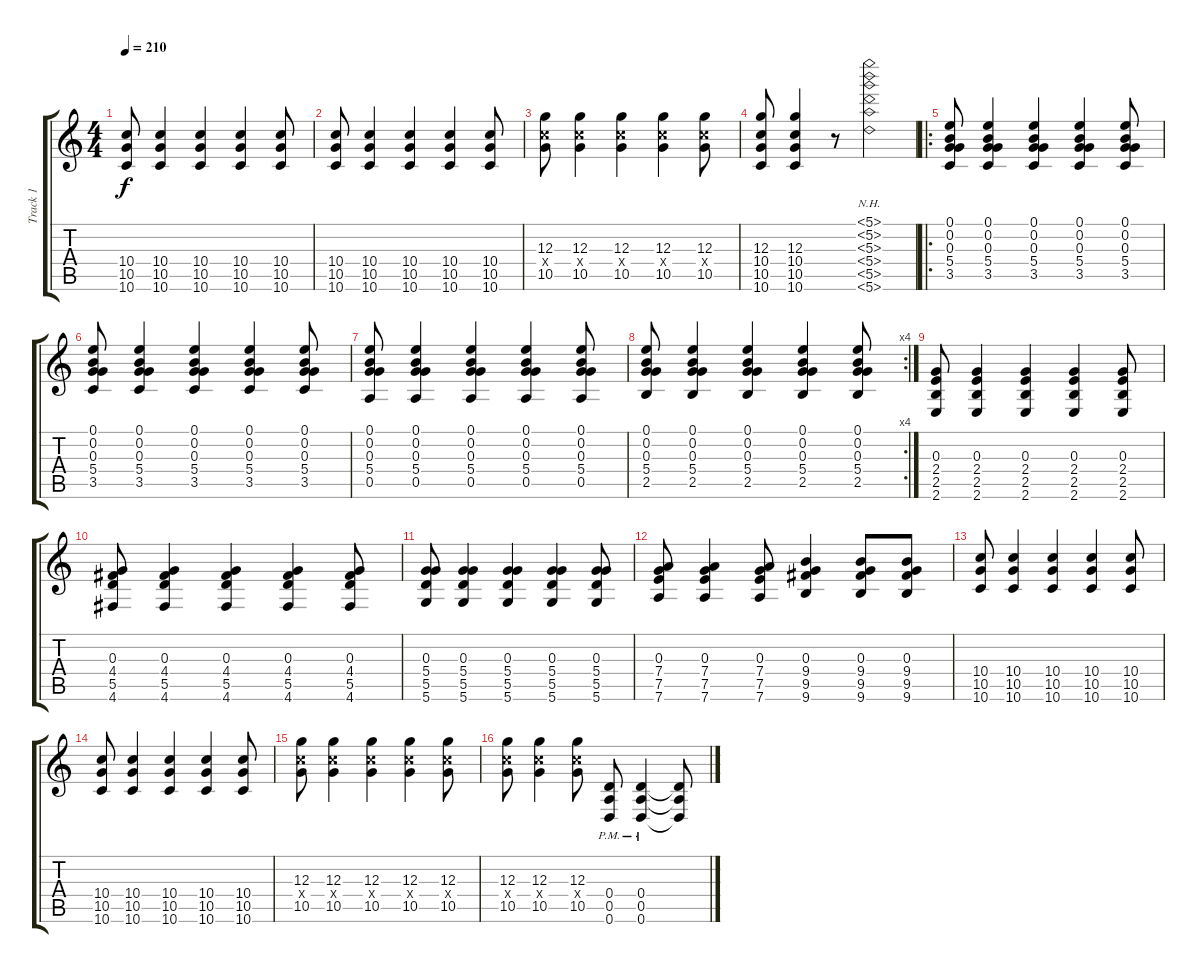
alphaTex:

\track ("Track 1" "Track 1") {instrument overdrivenguitar}
\staff {score tabs}
\tuning (E4 B3 G3 D3 A2 D2) {hide}
\ts (4 4)
\tempo 210
\clef g2
\ks c
(10.4 10.5 10.6).8{dy f} (10.4 10.5 10.6).4 (10.4 10.5 10.6).4 (10.4 10.5 10.6).4 (10.4 10.5 10.6).8 |
(10.4 10.5 10.6).8 (10.4 10.5 10.6).4 (10.4 10.5 10.6).4 (10.4 10.5 10.6).4 (10.4 10.5 10.6).8 |
(12.3 10.4{x} 10.5).8 (12.3 10.4{x} 10.5).4 (12.3 10.4{x} 10.5).4 (12.3 10.4{x} 10.5).4 (12.3 10.4{x} 10.5).8 |
(12.3 10.4 10.5 10.6).8 (12.3 10.4 10.5 10.6).4 r.8 (5.1{nh} 5.2{nh} 5.3{nh} 5.4{nh} 5.5{nh} 5.6{nh}).2 |
\ro
(0.1 0.2 0.3 5.4 3.5).8 (0.1 0.2 0.3 5.4 3.5).4 (0.1 0.2 0.3 5.4 3.5).4 (0.1 0.2 0.3 5.4 3.5).4 (0.1 0.2 0.3 5.4 3.5).8 |
(0.1 0.2 0.3 5.4 3.5).8 (0.1 0.2 0.3 5.4 3.5).4 (0.1 0.2 0.3 5.4 3.5).4 (0.1 0.2 0.3 5.4 3.5).4 (0.1 0.2 0.3 5.4 3.5).8 |
(0.1 0.2 0.3 5.4 0.5).8 (0.1 0.2 0.3 5.4 0.5).4 (0.1 0.2 0.3 5.4 0.5).4 (0.1 0.2 0.3 5.4 0.5).4 (0.1 0.2 0.3 5.4 0.5).8 |
\rc 4
(0.1 0.2 0.3 5.4 2.5).8 (0.1 0.2 0.3 5.4 2.5).4 (0.1 0.2 0.3 5.4 2.5).4 (0.1 0.2 0.3 5.4 2.5).4 (0.1 0.2 0.3 5.4 2.5).8 |
(0.3 2.4 2.5 2.6).8 (0.3 2.4 2.5 2.6).4 (0.3 2.4 2.5 2.6).4 (0.3 2.4 2.5 2.6).4 (0.3 2.4 2.5 2.6).8 |
(0.3 4.4 5.5 4.6).8 (0.3 4.4 5.5 4.6).4 (0.3 4.4 5.5 4.6).4 (0.3 4.4 5.5 4.6).4 (0.3 4.4 5.5 4.6).8 |
(0.3 5.4 5.5 5.6).8 (0.3 5.4 5.5 5.6).4 (0.3 5.4 5.5 5.6).4 (0.3 5.4 5.5 5.6).4 (0.3 5.4 5.5 5.6).8 |
(0.3 7.4 7.5 7.6).8 (0.3 7.4 7.5 7.6).4 (0.3 7.4 7.5 7.6).8 (0.3 9.4 9.5 9.6).4 (0.3 9.4 9.5 9.6).8 (0.3 9.4 9.5 9.6).8 |
(10.4 10.5 10.6).8 (10.4 10.5 10.6).4 (10.4 10.5 10.6).4 (10.4 10.5 10.6).4 (10.4 10.5 10.6).8 |
(10.4 10.5 10.6).8 (10.4 10.5 10.6).4 (10.4 10.5 10.6).4 (10.4 10.5 10.6).4 (10.4 10.5 10.6).8 |
(12.3 10.4{x} 10.5).8 (12.3 10.4{x} 10.5).4 (12.3 10.4{x} 10.5).4 (12.3 10.4{x} 10.5).4 (12.3 10.4{x} 10.5).8 |
(12.3 10.4{x} 10.5).8 (12.3 10.4{x} 10.5).4 (12.3 10.4{x} 10.5).8 (0.4{pm} 0.5{pm} 0.6{pm}).8 (0.4{pm} 0.5{pm} 0.6{pm}).4 (0.4{t} 0.5{t} 0.6{t}).8
